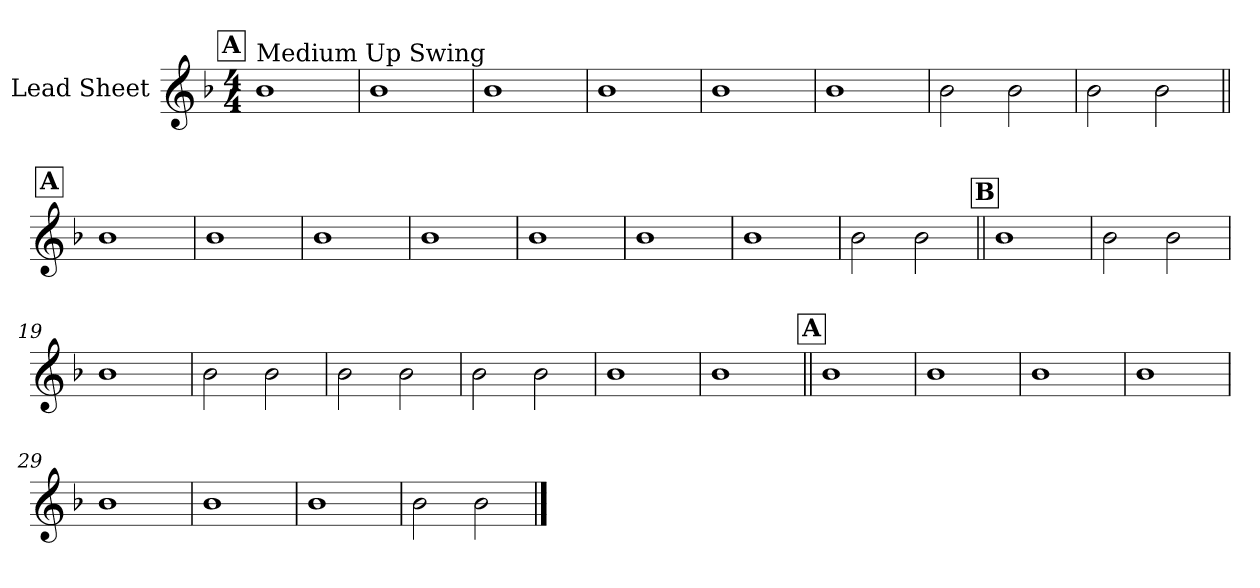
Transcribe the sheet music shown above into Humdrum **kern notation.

**kern
*part1
*staff1
*I"Lead Sheet
*clefG2
*k[b-]
*F:
*M4/4
!!LO:REH:place=s1:a:fs=14:t=A
=1
!LO:TX:a:t=Medium Up Swing
1b-
=2
1b-
=3
1b-
=4
1b-
!!LO:LB:g=z
=5
1b-
=6
1b-
=7
2b-\
2b-\
=8
2b-\
2b-\
!!LO:LB:g=z
!!LO:REH:place=s1:a:fs=14:t=A
=9||
1b-
=10
1b-
=11
1b-
=12
1b-
!!LO:LB:g=z
=13
1b-
=14
1b-
=15
1b-
=16
2b-\
2b-\
!!LO:LB:g=z
!!LO:REH:place=s1:a:fs=14:t=B
=17||
1b-
=18
2b-\
2b-\
=19
1b-
=20
2b-\
2b-\
!!LO:LB:g=z
=21
2b-\
2b-\
=22
2b-\
2b-\
=23
1b-
=24
1b-
!!LO:LB:g=z
!!LO:REH:place=s1:a:fs=14:t=A
=25||
1b-
=26
1b-
=27
1b-
=28
1b-
!!LO:LB:g=z
=29
1b-
=30
1b-
=31
1b-
=32
2b-\
2b-\
==
*-
